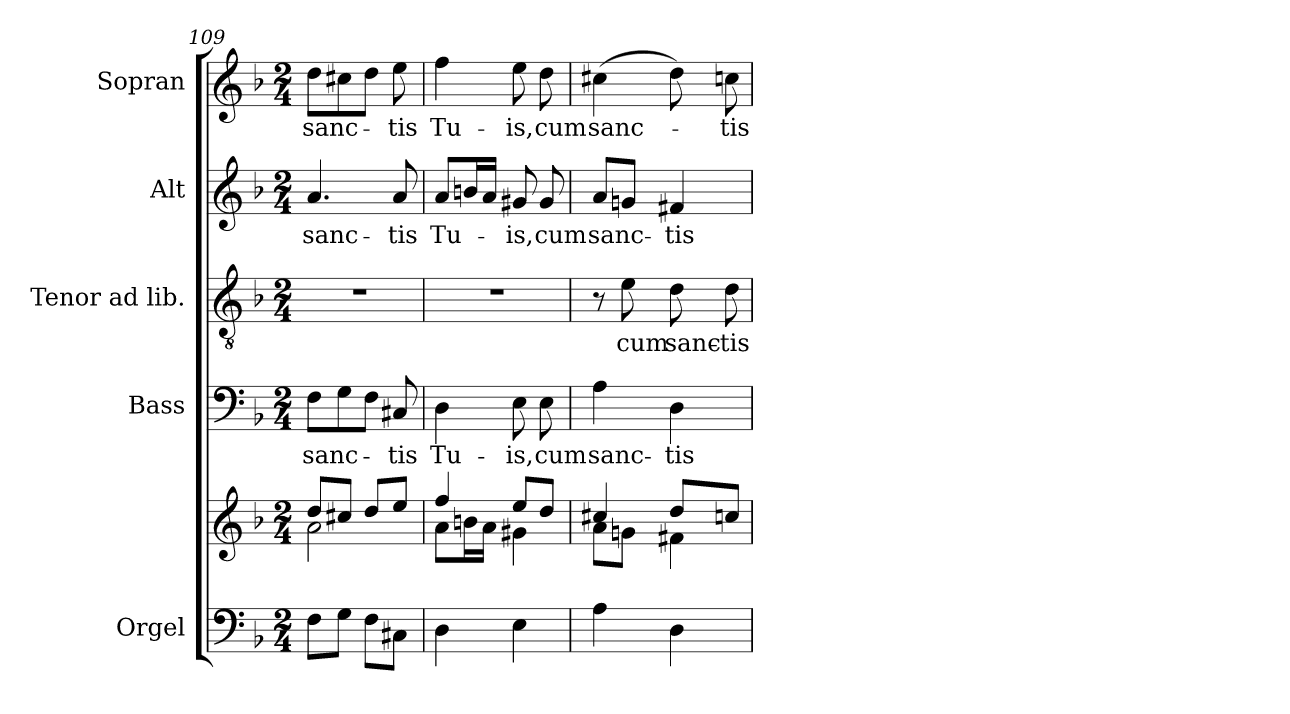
**kern	**kern	**kern	**text	**kern	**text	**kern	**text	**kern	**text
*part5	*part5	*part4	*part4	*part3	*part3	*part2	*part2	*part1	*part1
*staff6	*staff5	*staff4	*staff4	*staff3	*staff3	*staff2	*staff2	*staff1	*staff1
*I"Orgel	*	*I"Bass	*	*I"Tenor ad lib.	*	*I"Alt	*	*I"Sopran	*
*I'Org.	*	*I'B	*	*I'T	*	*I'A	*	*I'S	*
*clefF4	*clefG2	*clefF4	*	*clefGv2	*	*clefG2	*	*clefG2	*
*k[b-]	*k[b-]	*k[b-]	*	*k[b-]	*	*k[b-]	*	*k[b-]	*
*F:	*F:	*F:	*	*F:	*	*F:	*	*F:	*
*M2/4	*M2/4	*M2/4	*	*M2/4	*	*M2/4	*	*M2/4	*
=109	=109	=109	=109	=109	=109	=109	=109	=109	=109
*	*^	*	*	*	*	*	*	*	*
!	!	!	!	!LO:LY:b	!	!	!	!LO:LY:b	!	!LO:LY:b
8F\L	8dd/L	2a\	8F\L	sanc-	2r	.	4.a/	sanc-	8dd\L	sanc-
8G\J	8cc#X/J	.	8G\	.	.	.	.	.	8cc#X\	.
8F\L	8dd/L	.	8F\J	.	.	.	.	.	8dd\J	.
!	!	!	!	!LO:LY:b	!	!	!	!LO:LY:b	!	!LO:LY:b
8C#X\J	8ee/J	.	8C#X/	-tis	.	.	8a/	-tis	8ee\	-tis
=110	=110	=110	=110	=110	=110	=110	=110	=110	=110	=110
!	!	!	!	!LO:LY:b	!	!	!	!LO:LY:b	!	!LO:LY:b
4D\	4ff/	8a\L	4D\	Tu-	2r	.	8a/L	Tu-	4ff\	Tu-
.	.	16bn\L	.	.	.	.	16bn/L	.	.	.
.	.	16a\JJ	.	.	.	.	16a/JJ	.	.	.
!	!	!	!	!LO:LY:b	!	!	!	!LO:LY:b	!	!LO:LY:b
4E\	8ee/L	4g#X\	8E\	-is,	.	.	8g#X/	-is,	8ee\	-is,
!	!	!	!	!LO:LY:b	!	!	!	!LO:LY:b	!	!LO:LY:b
.	8dd/J	.	8E\	cum	.	.	8g#/	cum	8dd\	cum
!!LO:PB:g=z
=111	=111	=111	=111	=111	=111	=111	=111	=111	=111	=111
!	!	!	!	!LO:LY:b	!	!	!	!LO:LY:b	!	!LO:LY:b
4A\	4cc#X/	8a\L	4A\	sanc-	8r	.	8a/L	sanc-	(>4cc#X\	sanc-
!	!	!	!	!	!	!LO:LY:b	!	!	!	!
.	.	8gn\J	.	.	8e\	cum	8gn/J	.	.	.
!	!	!	!	!LO:LY:b	!	!LO:LY:b	!	!LO:LY:b	!	!
4D\	8dd/L	4f#X\	4D\	-tis	8d\	sanc-	4f#X/	-tis	8dd\)	.
!	!	!	!	!	!	!LO:LY:b	!	!	!	!LO:LY:b
.	8ccn/J	.	.	.	8d\	-tis	.	.	8ccn\	-tis
*	*v	*v	*	*	*	*	*	*	*	*
=	=	=	=	=	=	=	=	=	=
*-	*-	*-	*-	*-	*-	*-	*-	*-	*-
